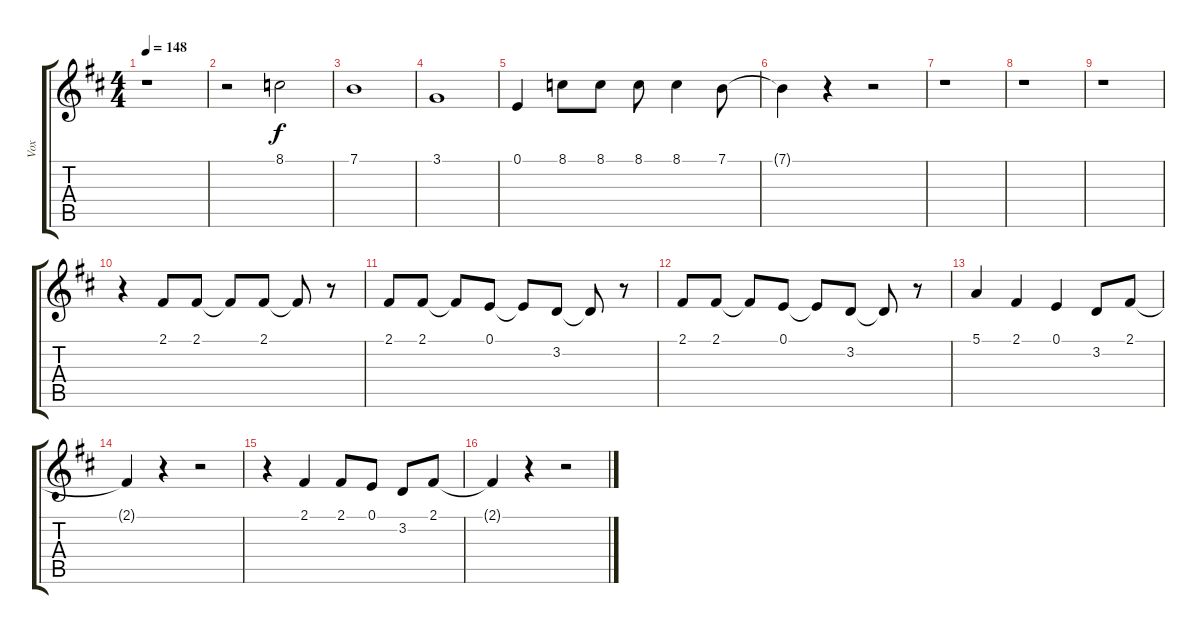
\track ("Vox" "Vox") {instrument bassoon}
\staff {score tabs}
\tuning (E4 B3 G3 D3 A2 E2) {hide}
\ts (4 4)
\tempo 148
\clef g2
\ks d
r.1{dy f} |
r.2 8.1.2 |
7.1.1 |
3.1.1 |
0.1.4 8.1.8 8.1.8 8.1.8 8.1.4 7.1.8 |
7.1{t}.4 r.4 r.2 |
r.1 |
r.1 |
r.1 |
r.4 2.1.8 2.1.8 2.1{t}.8 2.1.8 2.1{t}.8 r.8 |
2.1.8 2.1.8 2.1{t}.8 0.1.8 0.1{t}.8 3.2.8 3.2{t}.8 r.8 |
2.1.8 2.1.8 2.1{t}.8 0.1.8 0.1{t}.8 3.2.8 3.2{t}.8 r.8 |
5.1.4 2.1.4 0.1.4 3.2.8 2.1.8 |
2.1{t}.4 r.4 r.2 |
r.4 2.1.4 2.1.8 0.1.8 3.2.8 2.1.8 |
2.1{t}.4 r.4 r.2
